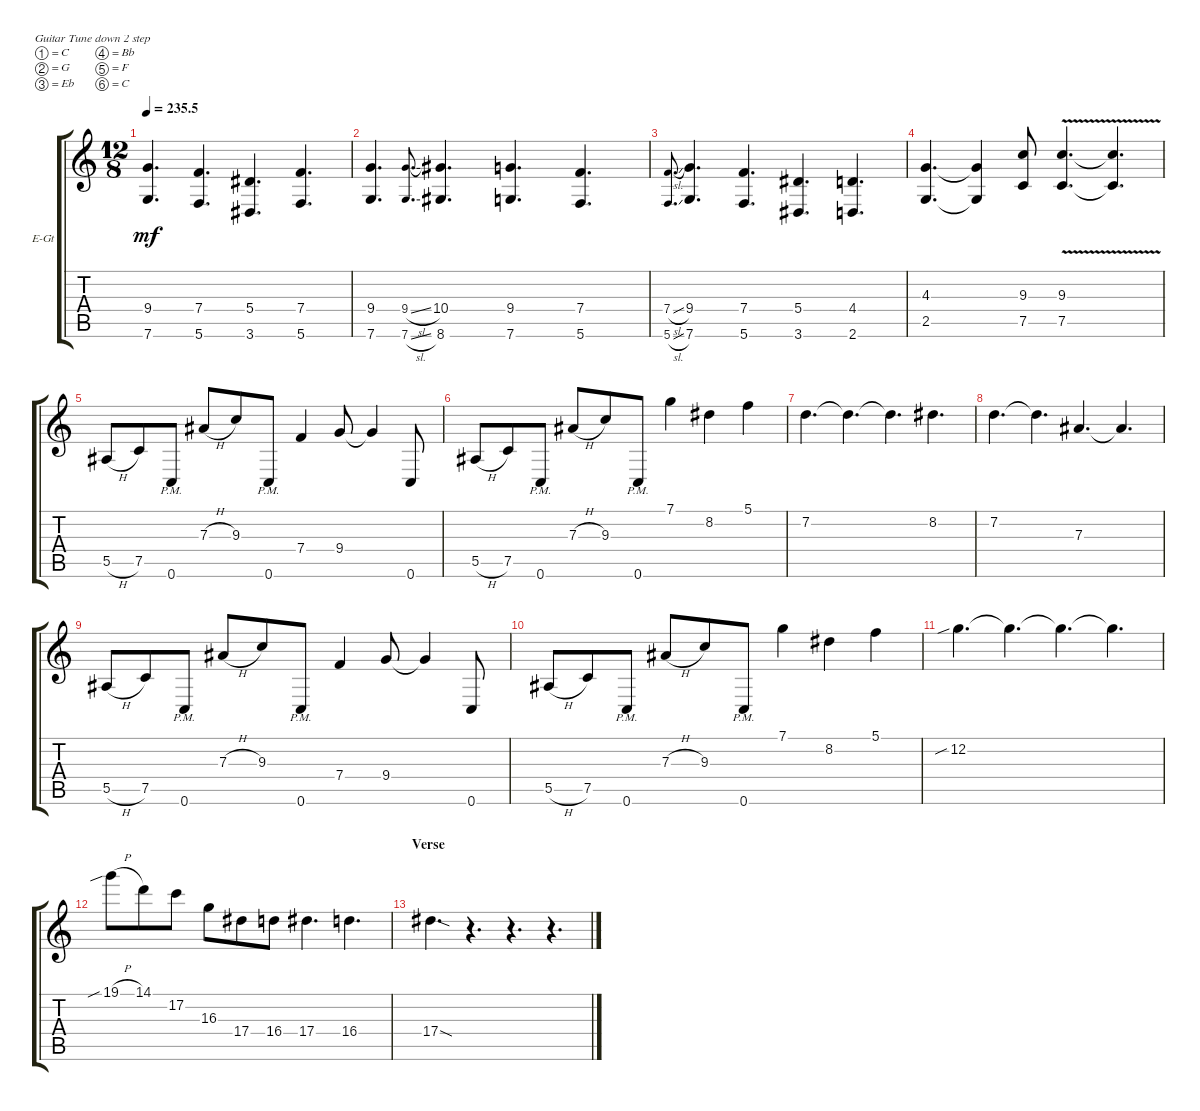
\bracketExtendMode groupsimilarinstruments
\firstSystemTrackNameOrientation horizontal
\otherSystemsTrackNameOrientation horizontal
\track ("Lead Guitar 2" "E-Gt") {instrument overdrivenguitar}
\staff {score tabs}
\tuning (C4 G3 Eb3 Bb2 F2 C2)
\ts (12 8)
\tempo
235.5
\accidentals auto
\clef g2
\ottava regular
\simile none
\scale
0.333333
\ks c
(9.4 7.6).4{d dy mf} (5.6 7.4).4{d} (3.6 5.4).4{d} (5.6 7.4).4{d} |
\scale
0.333333 (7.6 9.4).4{d} (7.6{sl} 9.4{sl}).8{d gr onbeat} (8.6 10.4).4{d} (7.6 9.4).4{d} (5.6 7.4).4{d} |
(5.6{sl} 7.4{sl}).8{d gr onbeat} (7.6 9.4).4{d} (5.6 7.4).4{d} (3.6 5.4).4{d} (2.6 4.4).4{d} |
(2.5 4.3).4{d} (2.5{t} 4.3{t}).4 (7.5 9.3).8 (7.5{v} 9.3{v}).4{d} (7.5{t} 9.3{t}).4{d} |
5.5{h}.8 7.5.8 0.6{pm}.8 7.3{h}.8 9.3.8 0.6{pm}.8 7.4.4 9.4.8 9.4{t}.4 0.6.8 |
5.5{h}.8 7.5.8 0.6{pm}.8 7.3{h}.8 9.3.8 0.6{pm}.8 7.1.4 8.2.4 5.1.4 |
7.2.4{d} 7.2{t}.4{d} 7.2{t}.4{d} 8.2.4{d} |
7.2.4{d} 7.2{t}.4{d} 7.3.4{d} 7.3{t}.4{d} |
5.5{h}.8 7.5.8 0.6{pm}.8 7.3{h}.8 9.3.8 0.6{pm}.8 7.4.4 9.4.8 9.4{t}.4 0.6.8 |
5.5{h}.8 7.5.8 0.6{pm}.8 7.3{h}.8 9.3.8 0.6{pm}.8 7.1.4 8.2.4 5.1.4 |
12.2{sib}.4{d} 12.2{t}.4{d} 12.2{t}.4{d} 12.2{t}.4{d} |
19.1{sib h}.8 14.1.8 17.2.8 16.3.8 17.4.8 16.4.8 17.4.4{d} 16.4.4{d} |
\section ("" "Verse")
17.4{sod}.4{d} r.4{d} r.4{d} r.4{d}
